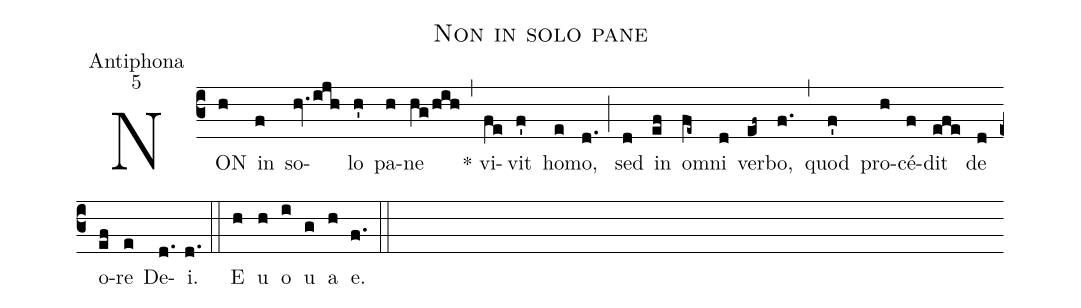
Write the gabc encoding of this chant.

name:Non in solo pane;
office-part:Antiphona;
mode:5;
%%
(c3) NON(h) in(f) so(hv.ijh)lo(h') pa(h)ne(hg/hih) (,) * vi(fe)vit(f') ho(e)mo,(d.) (;) sed(d) in(ef) o(fe~)mni(d) ver(ef~)bo,(f.) (,) quod(f') pro(h)cé(f)dit(efe) de(d) o(ef)re(e) De(d.)i.(d.) (::) <eu>E(h) u(h) o(i) u(g) a(h) e.</eu>(f.) (::)
